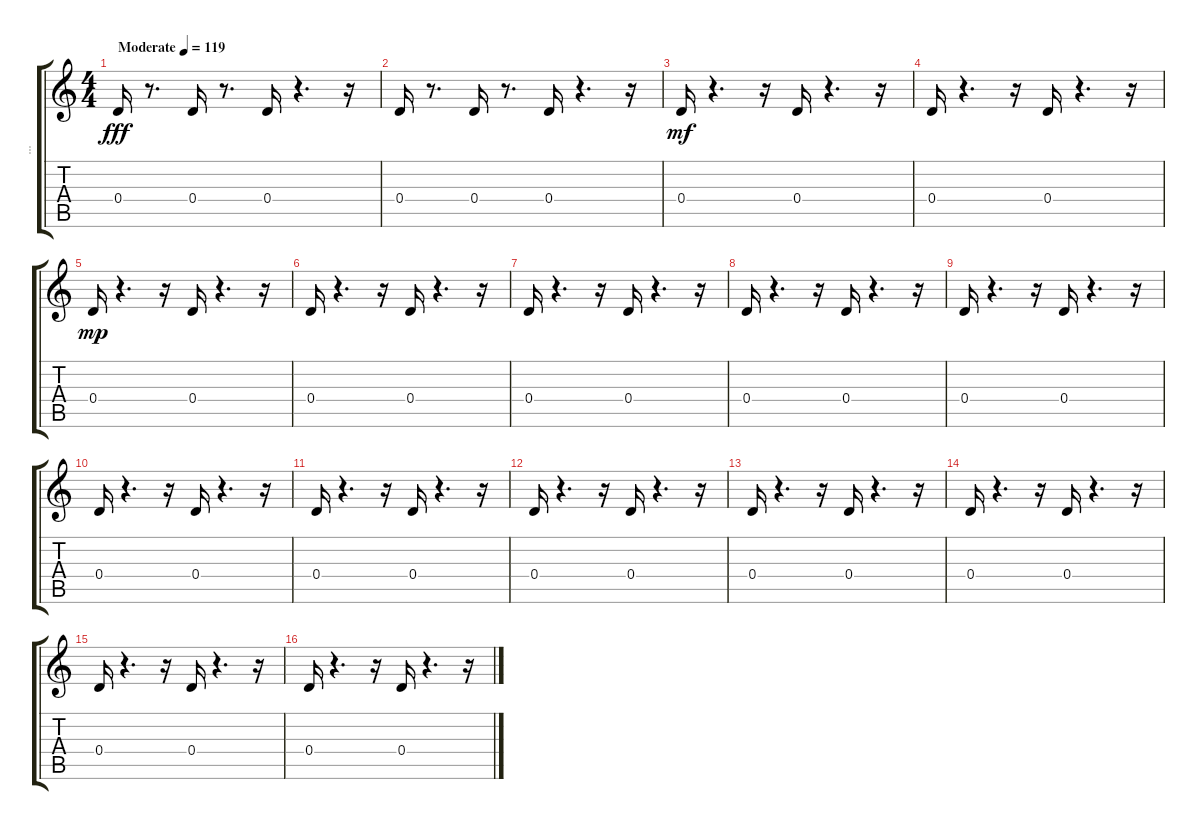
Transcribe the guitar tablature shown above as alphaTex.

\track ("..." "...") {instrument electricbassfinger}
\staff {score tabs}
\tuning (E4 B3 G3 D3 A2 E2) {hide}
\ts (4 4)
\tempo (119 "Moderate")
\clef g2
\ks c
0.4.16{dy fff instrument electricbassfinger} r.8{d} 0.4.16 r.8{d} 0.4.16 r.4{d} r.16 |
0.4.16 r.8{d} 0.4.16 r.8{d} 0.4.16 r.4{d} r.16 |
0.4.16{dy mf} r.4{d} r.16 0.4.16 r.4{d} r.16 |
0.4.16 r.4{d} r.16 0.4.16 r.4{d} r.16 |
0.4.16{dy mp} r.4{d} r.16 0.4.16 r.4{d} r.16 |
0.4.16 r.4{d} r.16 0.4.16 r.4{d} r.16 |
0.4.16 r.4{d} r.16 0.4.16 r.4{d} r.16 |
0.4.16 r.4{d} r.16 0.4.16 r.4{d} r.16 |
0.4.16 r.4{d} r.16 0.4.16 r.4{d} r.16 |
0.4.16 r.4{d} r.16 0.4.16 r.4{d} r.16 |
0.4.16 r.4{d} r.16 0.4.16 r.4{d} r.16 |
0.4.16 r.4{d} r.16 0.4.16 r.4{d} r.16 |
0.4.16 r.4{d} r.16 0.4.16 r.4{d} r.16 |
0.4.16 r.4{d} r.16 0.4.16 r.4{d} r.16 |
0.4.16 r.4{d} r.16 0.4.16 r.4{d} r.16 |
0.4.16 r.4{d} r.16 0.4.16 r.4{d} r.16
